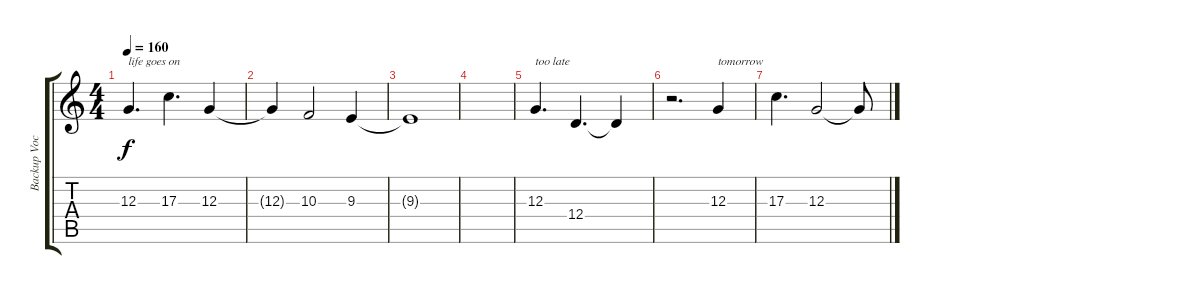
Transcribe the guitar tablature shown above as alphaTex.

\track ("Backup Vocals" "Backup Voc") {instrument lead6voice}
\staff {score tabs}
\tuning (E4 B3 G3 D3 A2 E2) {hide}
\ts (4 4)
\tempo 160
\clef g2
\ks c
12.3.4{d txt "life goes on" dy f} 17.3.4{d} 12.3.4 |
12.3{t}.4 10.3.2 9.3.4 |
9.3{t}.1 |
|
12.3.4{d txt "too late"} 12.4.4{d} 12.4{t}.4 |
r.2{d} 12.3.4{txt "tomorrow"} |
17.3.4{d} 12.3.2 12.3{t}.8
